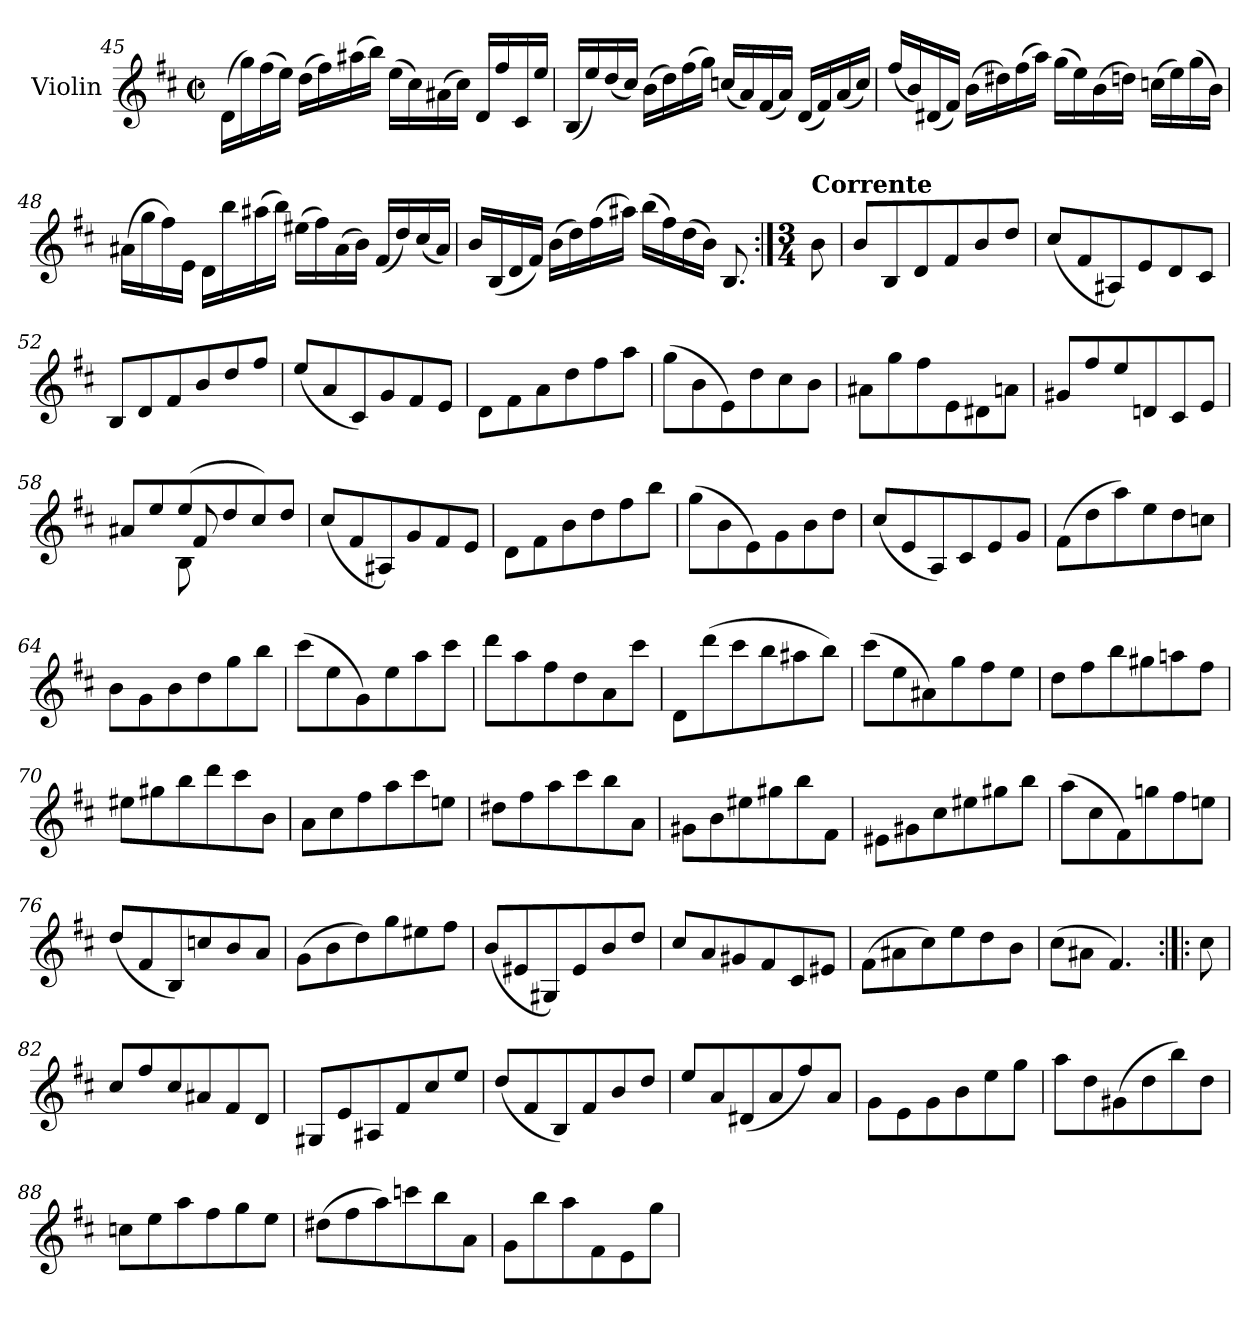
**kern
*part1
*staff1
*I"Violin
*I'Vln.
*clefG2
*k[f#c#]
*M2/2
*met(c|)
=45
(16d\LL
16gg\)
(16ff#\
16ee\JJ)
(16dd\LL
16ff#\)
(16aa#X\
16bb\JJ)
(16ee\LL
16cc#\)
(16a#X\
16cc#\JJ)
16d/LL
16ff#/
16c#/
16ee/JJ
=46
(16B/LL
16ee/)
(16dd/
16cc#/JJ)
(16b\LL
16dd\)
(16ff#\
16gg\JJ)
(16ccn/LL
16a/)
(16f#/
16a/JJ)
(16d/LL
16f#/)
(16a/
16cc/JJ)
!!LO:LB:g=z
=47
(16ff#/LL
16b/)
(16d#X/
16f#/JJ)
(16b\LL
16dd#X\)
(16ff#\
16aa\JJ)
(16gg\LL
16ee\)
(16b\
16ddn\JJ)
(16ccn\LL
16ee\)
(16gg\
16b\JJ)
=48
(16a#X\LL
16gg\
16ff#\)
16e\JJ
16d\LL
16bb\
(16aa#X\
16bb\JJ)
(16ee#X\LL
16ff#\)
(16a#\
16b\JJ)
(16f#/LL
16dd/)
(16cc#/
16a#/JJ)
=49
16b/LL
(16B/
16d/
16f#/JJ)
(16b\LL
16dd\)
(16ff#\
16aa#X\JJ)
(16bb\LL
16ff#\)
(16dd\
16b\JJ)
8.B/
!!LO:LB:g=z
=49X4:|!
*M3/4
!LO:TX:a:B:t=Corrente
8b\
=50
8b/L
8B/
8d/
8f#/
8b/
8dd/J
=51
(8cc#/L
8f#/
8A#X/)
8e/
8d/
8c#/J
=52
8B/L
8d/
8f#/
8b/
8dd/
8ff#/J
=53
(8ee/L
8a/
8c#/)
8g/
8f#/
8e/J
=54
8d\L
8f#\
8a\
8dd\
8ff#\
8aa\J
=55
(8gg\L
8b\
8e\)
8dd\
8cc#\
8b\J
=56
8a#X\L
8gg\
8ff#\
8e\
8d#X\
8an\J
=57
8g#X/L
8ff#/
8ee/
8dn/
8c#/
8e/J
!!LO:LB:g=z
=58
*^
*	*^
8a#X/L	4ryy	4ryy
8ee/	.	.
(8ee/	8B\	8f#/
8dd/	8ryy	8ryy
8cc#/)	4ryy	4ryy
8dd/J	.	.
*v	*v	*v
=59
(8cc#/L
8f#/
8A#X/)
8g/
8f#/
8e/J
=60
8d\L
8f#\
8b\
8dd\
8ff#\
8bb\J
=61
(8gg\L
8b\
8e\)
8g\
8b\
8dd\J
=62
(8cc#/L
8e/
8A/)
8c#/
8e/
8g/J
=63
(8f#\L
8dd\
8aa\)
8ee\
8dd\
8ccn\J
=64
8b\L
8g\
8b\
8dd\
8gg\
8bb\J
=65
(8ccc#\L
8ee\
8g\)
8ee\
8aa\
8ccc#\J
!!LO:PB:g=z
=66
8ddd\L
8aa\
8ff#\
8dd\
8a\
8ccc#\J
=67
8d\L
(8ddd\
8ccc#\
8bb\
8aa#X\
8bb\J)
=68
(8ccc#\L
8ee\
8a#X\)
8gg\
8ff#\
8ee\J
=69
8dd\L
8ff#\
8bb\
8gg#X\
8aan\
8ff#\J
=70
8ee#X\L
8gg#X\
8bb\
8ddd\
8ccc#\
8b\J
=71
8a\L
8cc#\
8ff#\
8aa\
8ccc#\
8een\J
=72
8dd#X\L
8ff#\
8aa\
8ccc#\
8bb\
8a\J
!!LO:LB:g=z
=73
8g#X\L
8b\
8ee#X\
8gg#X\
8bb\
8f#\J
=74
8e#X\L
8g#X\
8cc#\
8ee#X\
8gg#X\
8bb\J
=75
(8aa\L
8cc#\
8f#\)
8ggn\
8ff#\
8een\J
=76
(8dd/L
8f#/
8B/)
8ccn/
8b/
8a/J
=77
(8g\L
8b\
8dd\)
8gg\
8ee#X\
8ff#\J
=78
(8b/L
8e#X/
8G#X/)
8e#/
8b/
8dd/J
=79
8cc#/L
8a/
8g#X/
8f#/
8c#/
8e#X/J
!!LO:LB:g=z
=80
(8f#\L
8a#X\
8cc#\)
8ee\
8dd\
8b\J
=81
(8cc#\L
8a#X\J
4.f#/)
=81X5:|!|:
8cc#\
=82
8cc#/L
8ff#/
8cc#/
8a#X/
8f#/
8d/J
=83
8G#X/L
8e/
8A#X/
8f#/
8cc#/
8ee/J
=84
(8dd/L
8f#/
8B/)
8f#/
8b/
8dd/J
=85
8ee/L
8a/
(8d#X/
8a/
8ff#/)
8a/J
=86
8g\L
8e\
8g\
8b\
8ee\
8gg\J
!!LO:LB:g=z
=87
8aa\L
8dd\
(8g#X\
8dd\
8bb\)
8dd\J
=88
8ccn\L
8ee\
8aa\
8ff#\
8gg\
8ee\J
=89
(8dd#X\L
8ff#\
8aa\)
8cccn\
8bb\
8a\J
=90
8g\L
8bb\
8aa\
8f#\
8e\
8gg\J
=
*-
